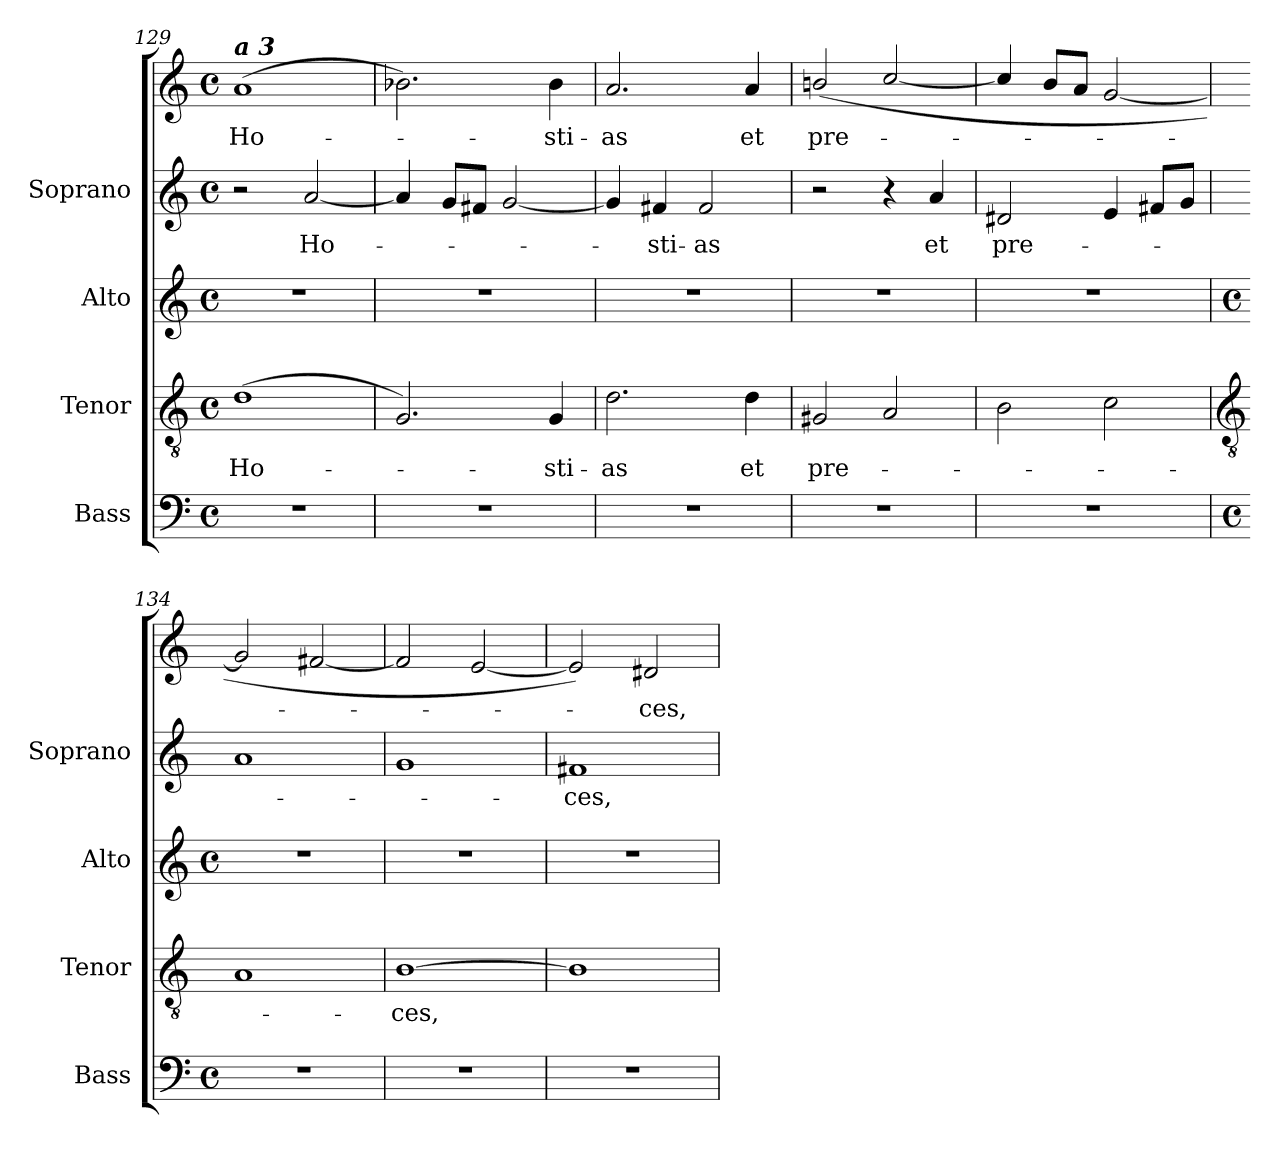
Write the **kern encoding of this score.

**kern	**kern	**text	**kern	**kern	**text	**kern	**text
*part4	*part3	*part3	*part2	*part1	*part1	*part1	*part1
*staff5	*staff4	*staff4	*staff3	*staff2	*staff2	*staff1	*staff1
*I"Bass	*I"Tenor	*	*I"Alto	*I"Soprano	*	*	*
*I'Bass	*I'Tenor	*	*I'Alto	*I'Soprano	*	*	*
!!LO:LB:g=z
*clefF4	*clefGv2	*	*clefG2	*clefG2	*	*clefG2	*
*k[]	*k[]	*	*k[]	*k[]	*	*k[]	*
*C:	*C:	*	*C:	*C:	*	*C:	*
*M4/4	*M4/4	*	*M4/4	*M4/4	*	*M4/4	*
*met(c)	*met(c)	*	*met(c)	*met(c)	*	*met(c)	*
=129	=129	=129	=129	=129	=129	=129	=129
!	!	!	!	!	!	!LO:TX:a:Bi:t=a 3	!
!	!	!LO:LY:b	!	!	!	!	!LO:LY:b
1r	(<1d	Ho-	1r	2r	.	(>1a	Ho-
!	!	!	!	!	!LO:LY:b	!	!
.	.	.	.	[2a	Ho-	.	.
=130	=130	=130	=130	=130	=130	=130	=130
1r	2.G)	.	1r	4a]	.	2.b-X)	.
.	.	.	.	8gL	.	.	.
.	.	.	.	8f#XJ	.	.	.
.	.	.	.	[2g	.	.	.
!	!	!LO:LY:b	!	!	!	!	!LO:LY:b
.	4G	sti-	.	.	.	4b-	sti-
=131	=131	=131	=131	=131	=131	=131	=131
!	!	!LO:LY:b	!	!	!	!	!LO:LY:b
1r	2.d	-as	1r	4g]	.	2.a	-as
!	!	!	!	!	!LO:LY:b	!	!
.	.	.	.	4f#X	sti-	.	.
!	!	!	!	!	!LO:LY:b	!	!
.	.	.	.	2f#	-as	.	.
!	!	!LO:LY:b	!	!	!	!	!LO:LY:b
.	4d	et	.	.	.	4a	et
=132	=132	=132	=132	=132	=132	=132	=132
!	!	!LO:LY:b	!	!	!	!	!LO:LY:b
1r	2G#X	pre-	1r	2r	.	(<2bn/	pre-
.	2A	.	.	4r	.	[2cc/	.
!	!	!	!	!	!LO:LY:b	!	!
.	.	.	.	4a	et	.	.
=133	=133	=133	=133	=133	=133	=133	=133
!	!	!	!	!	!LO:LY:b	!	!
1r	2B	.	1r	2d#X	pre-	4cc/]	.
.	.	.	.	.	.	8bL	.
.	.	.	.	.	.	8aJ	.
.	2c	.	.	4e	.	[2g	.
.	.	.	.	8f#XL	.	.	.
.	.	.	.	8gJ	.	.	.
!!LO:LB:g=z
=134	=134	=134	=134	=134	=134	=134	=134
*	*clefGv2	*	*	*	*	*	*
*M4/4	*	*	*M4/4	*	*	*	*
*met(c)	*	*	*met(c)	*	*	*	*
1r	1A	.	1r	1a	.	2g]	.
.	.	.	.	.	.	[2f#X	.
=135	=135	=135	=135	=135	=135	=135	=135
!	!	!LO:LY:b	!	!	!	!	!
1r	[1B	ces,	1r	1g	.	2f#]	.
.	.	.	.	.	.	[2e	.
=136	=136	=136	=136	=136	=136	=136	=136
!	!	!	!	!	!LO:LY:b	!	!
1r	1B]	.	1r	1f#X	ces,	2e])	.
!	!	!	!	!	!	!	!LO:LY:b
.	.	.	.	.	.	2d#X	ces,
=	=	=	=	=	=	=	=
*-	*-	*-	*-	*-	*-	*-	*-
